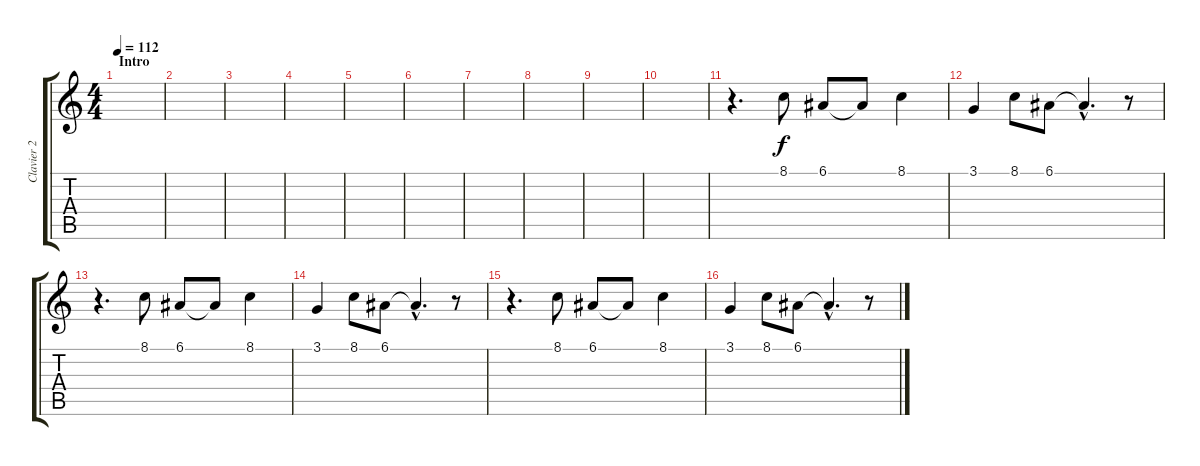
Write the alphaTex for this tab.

\track ("Clavier 2" "Clavier 2") {instrument stringensemble1}
\staff {score tabs}
\tuning (E4 B3 G3 D3 A2 E2) {hide}
\ts (4 4)
\section ("" "Intro")
\tempo 112
\clef g2
\ks c
|
|
|
|
|
|
|
|
|
|
r.4{d} 8.1.8 6.1.8 6.1{t}.8 8.1.4 |
3.1.4 8.1.8 6.1.8 6.1{hac t}.4{d} r.8 |
r.4{d} 8.1.8 6.1.8 6.1{t}.8 8.1.4 |
3.1.4 8.1.8 6.1.8 6.1{hac t}.4{d} r.8 |
r.4{d} 8.1.8 6.1.8 6.1{t}.8 8.1.4 |
3.1.4 8.1.8 6.1.8 6.1{hac t}.4{d} r.8
